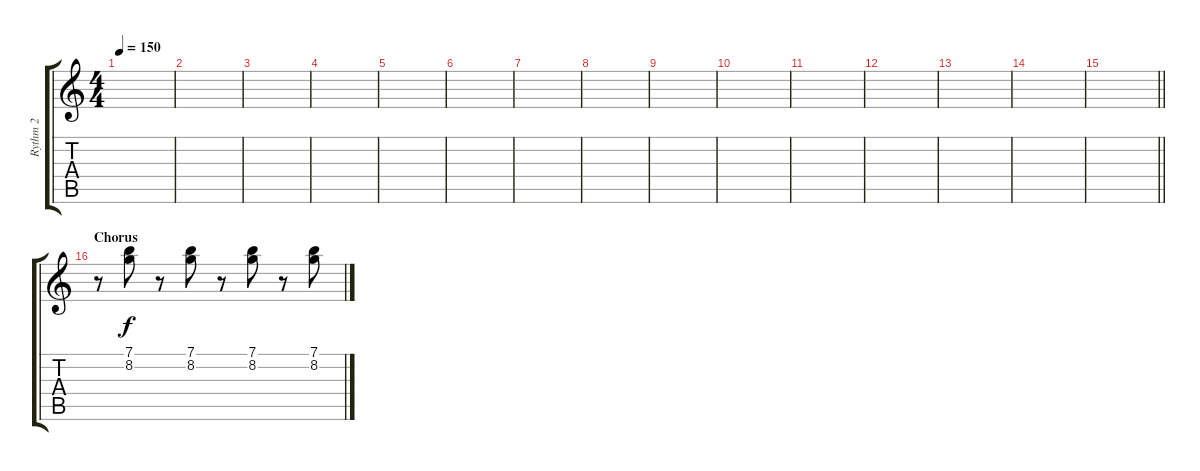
\track ("Rythm 2" "Rythm 2") {instrument electricguitarjazz}
\staff {score tabs}
\tuning (E4 B3 G3 D3 A2 E2) {hide}
\ts (4 4)
\tempo 150
\clef g2
\ks c
|
|
|
|
|
|
|
|
|
|
|
|
|
|
\barLineRight lightlight
|
\section ("" "Chorus")
r.8 (7.1 8.2).8 r.8 (7.1 8.2).8 r.8 (7.1 8.2).8 r.8 (7.1 8.2).8
